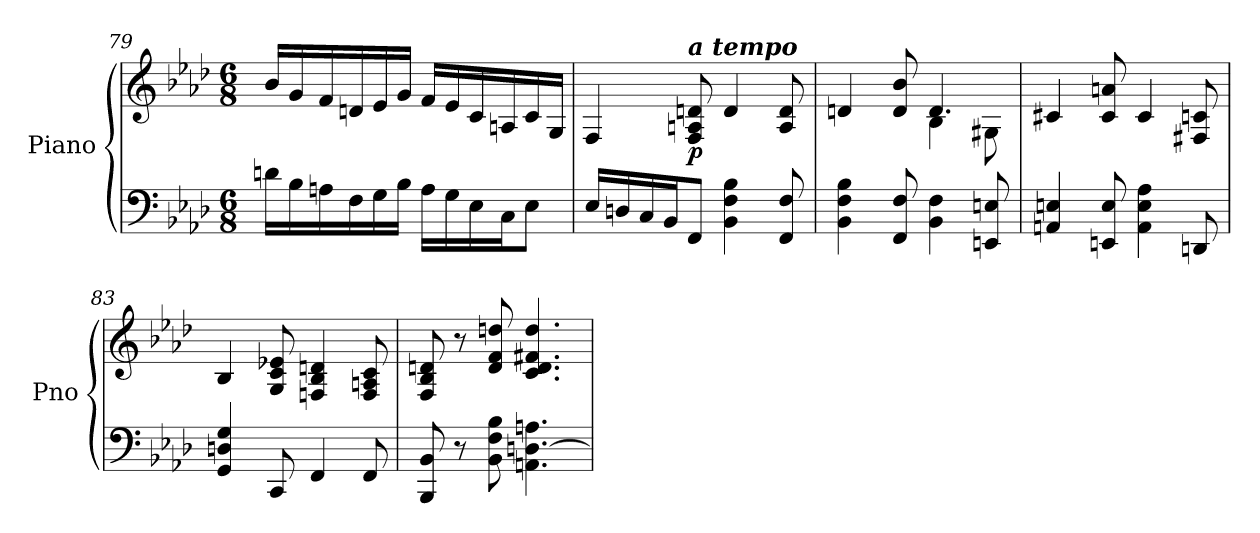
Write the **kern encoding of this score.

**kern	**kern	**dynam
*part1	*part1	*part1
*staff2	*staff1	*staff1/2
*I"Piano	*	*
*I'Pno	*	*
*clefF4	*clefG2	*
*k[b-e-a-d-]	*k[b-e-a-d-]	*
*M6/8	*M6/8	*
=79	=79	=79
16dn\LL	16b-/LL	.
16B-\	16g/	.
16An\	16f/	.
16F\	16dn/	.
16G\	16e-/	.
16B-\JJ	16g/JJ	.
16A\LL	16f/LL	.
16G\	16e-/	.
16E-\	16c/	.
16C\J	16An/	.
8E-\J	16c/	.
.	16G/JJ	.
=80	=80	=80
16E-/LL	4F/	.
16Dn/	.	.
16C/	.	.
16BB-/J	.	.
!	!LO:TX:a:Bi:t=a tempo	!
!	!	!LO:DY:b
8FF/J	8F/ 8An/ 8dn/	p
4BB-\ 4F\ 4B-\	4d/	.
8FF/ 8F/	8A/ 8d/	.
!!LO:LB:g=z
=81	=81	=81
*	*^	*
4BB-\ 4F\ 4B-\	4dn/	4.rAyy	.
8FF/ 8F/	8d/ 8b-/	.	.
4BB-\ 4F\	4.d/	4B-\	.
8EEn/ 8En/	.	8G#X\	.
*	*v	*v	*
=82	=82	=82
4AAn/ 4En/	4c#X/	.
8EEn/ 8E/	8c#/ 8an/	.
4AA\ 4E\ 4A-\	4c#/	.
8DDn/	8F#X/ 8cn/	.
=83	=83	=83
4GG/ 4Dn/ 4G/	4B-/	.
8CC/	8G/ 8c/ 8e-X/	.
4FF/	4Fn/ 4B-/ 4dn/	.
8FF/	8F/ 8An/ 8c/	.
=84	=84	=84
8BBB-/ 8BB-/	8F/ 8B-/ 8dn/	.
8r	8r	.
8BB-\ 8F\ 8B-\	8d/ 8f/ 8ddn/	.
4.AAn\ [4.Dn\ 4.An\	4.c/ 4.d/ 4.f#X/ 4.dd/	.
=	=	=
*-	*-	*-
